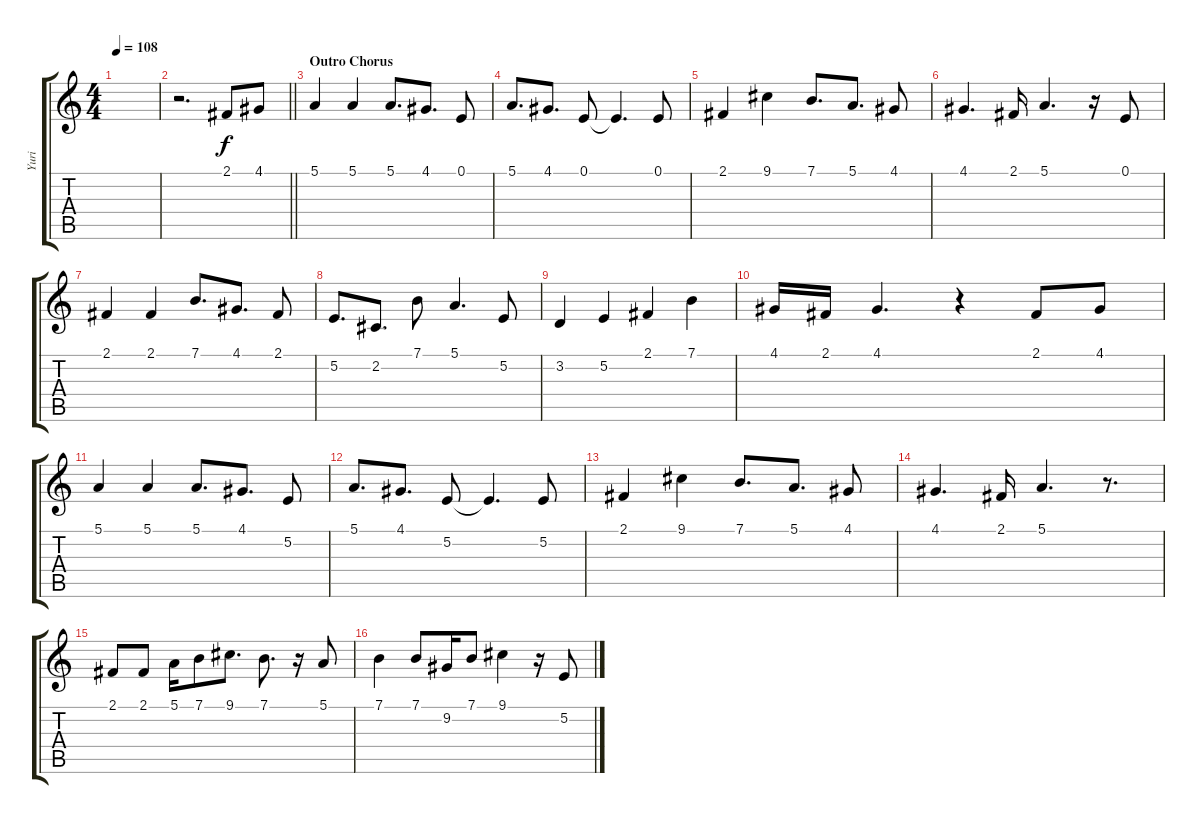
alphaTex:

\track ("Yuri" "Yuri") {instrument clarinet}
\staff {score tabs}
\tuning (E4 B3 G3 D3 A2 E2) {hide}
\ts (4 4)
\tempo 108
\clef g2
\ks c
|
\barLineRight lightlight
r.2{d} 2.1.8 4.1.8 |
\section ("" "Outro Chorus")
5.1.4 5.1.4 5.1.8{d} 4.1.8{d} 0.1.8 |
5.1.8{d} 4.1.8{d} 0.1.8 0.1{t}.4{d} 0.1.8 |
2.1.4 9.1.4 7.1.8{d} 5.1.8{d} 4.1.8 |
4.1.4{d} 2.1.16 5.1.4{d} r.16 0.1.8 |
2.1.4 2.1.4 7.1.8{d} 4.1.8{d} 2.1.8 |
5.2.8{d} 2.2.8{d} 7.1.8 5.1.4{d} 5.2.8 |
3.2.4 5.2.4 2.1.4 7.1.4 |
4.1.16 2.1.16 4.1.4{d} r.4 2.1.8 4.1.8 |
5.1.4 5.1.4 5.1.8{d} 4.1.8{d} 5.2.8 |
5.1.8{d} 4.1.8{d} 5.2.8 5.2{t}.4{d} 5.2.8 |
2.1.4 9.1.4 7.1.8{d} 5.1.8{d} 4.1.8 |
4.1.4{d} 2.1.16 5.1.4{d} r.8{d} |
2.1.8 2.1.8 5.1.16 7.1.8 9.1.8{d} 7.1.8{d} r.16 5.1.8 |
7.1.4 7.1.8 9.2.16 7.1.8 9.1.4 r.16 5.2.8
